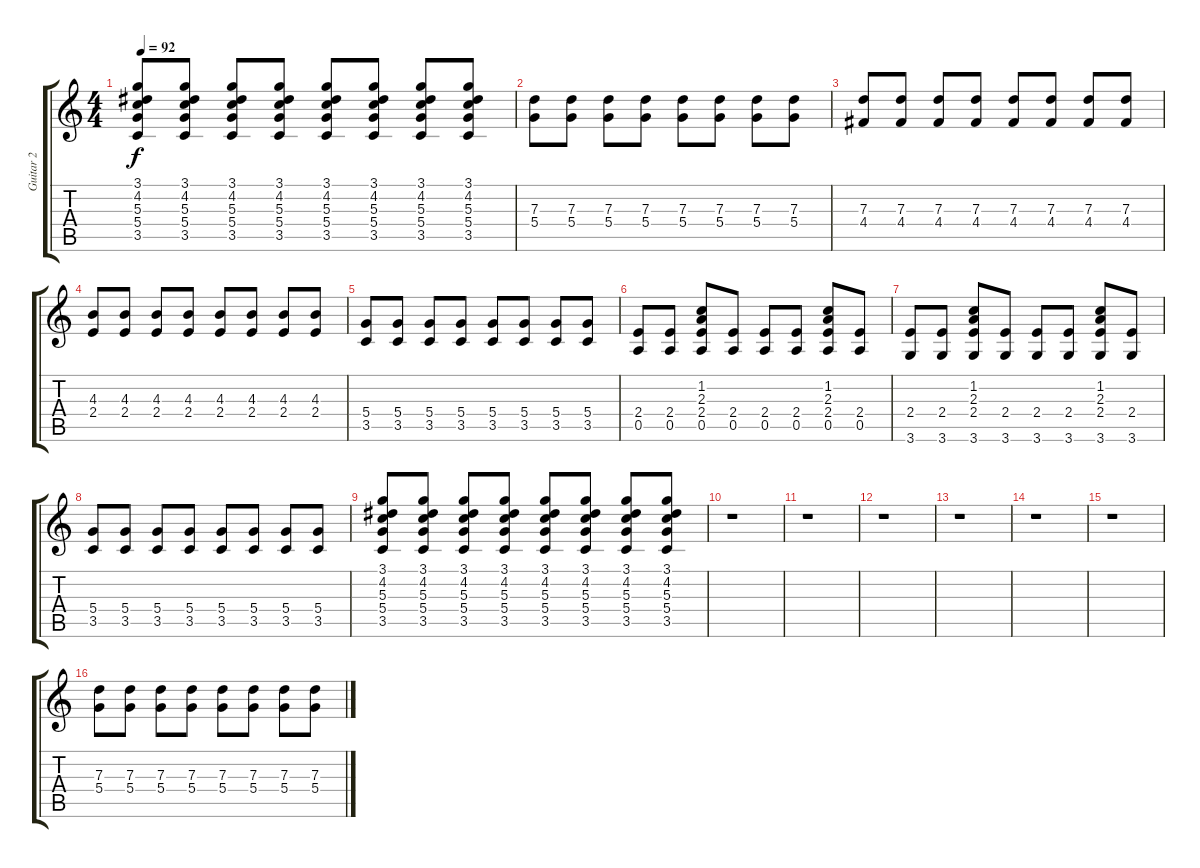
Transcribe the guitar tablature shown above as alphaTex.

\track ("Guitar 2" "Guitar 2") {instrument overdrivenguitar}
\staff {score tabs}
\tuning (E4 B3 G3 D3 A2 E2) {hide}
\ts (4 4)
\tempo 92
\clef g2
\ks c
(3.1 4.2 5.3 5.4 3.5).8{dy f} (3.1 4.2 5.3 5.4 3.5).8 (3.1 4.2 5.3 5.4 3.5).8 (3.1 4.2 5.3 5.4 3.5).8 (3.1 4.2 5.3 5.4 3.5).8 (3.1 4.2 5.3 5.4 3.5).8 (3.1 4.2 5.3 5.4 3.5).8 (3.1 4.2 5.3 5.4 3.5).8 |
(7.3 5.4).8 (7.3 5.4).8 (7.3 5.4).8 (7.3 5.4).8 (7.3 5.4).8 (7.3 5.4).8 (7.3 5.4).8 (7.3 5.4).8 |
(7.3 4.4).8 (7.3 4.4).8 (7.3 4.4).8 (7.3 4.4).8 (7.3 4.4).8 (7.3 4.4).8 (7.3 4.4).8 (7.3 4.4).8 |
(4.3 2.4).8 (4.3 2.4).8 (4.3 2.4).8 (4.3 2.4).8 (4.3 2.4).8 (4.3 2.4).8 (4.3 2.4).8 (4.3 2.4).8 |
(5.4 3.5).8 (5.4 3.5).8 (5.4 3.5).8 (5.4 3.5).8 (5.4 3.5).8 (5.4 3.5).8 (5.4 3.5).8 (5.4 3.5).8 |
(2.4 0.5).8 (2.4 0.5).8 (1.2 2.3 2.4 0.5).8 (2.4 0.5).8 (2.4 0.5).8 (2.4 0.5).8 (1.2 2.3 2.4 0.5).8 (2.4 0.5).8 |
(2.4 3.6).8 (2.4 3.6).8 (1.2 2.3 2.4 3.6).8 (2.4 3.6).8 (2.4 3.6).8 (2.4 3.6).8 (1.2 2.3 2.4 3.6).8 (2.4 3.6).8 |
(5.4 3.5).8 (5.4 3.5).8 (5.4 3.5).8 (5.4 3.5).8 (5.4 3.5).8 (5.4 3.5).8 (5.4 3.5).8 (5.4 3.5).8 |
(3.1 4.2 5.3 5.4 3.5).8 (3.1 4.2 5.3 5.4 3.5).8 (3.1 4.2 5.3 5.4 3.5).8 (3.1 4.2 5.3 5.4 3.5).8 (3.1 4.2 5.3 5.4 3.5).8 (3.1 4.2 5.3 5.4 3.5).8 (3.1 4.2 5.3 5.4 3.5).8 (3.1 4.2 5.3 5.4 3.5).8 |
r.1 |
r.1 |
r.1 |
r.1 |
r.1 |
r.1 |
(7.3 5.4).8 (7.3 5.4).8 (7.3 5.4).8 (7.3 5.4).8 (7.3 5.4).8 (7.3 5.4).8 (7.3 5.4).8 (7.3 5.4).8
